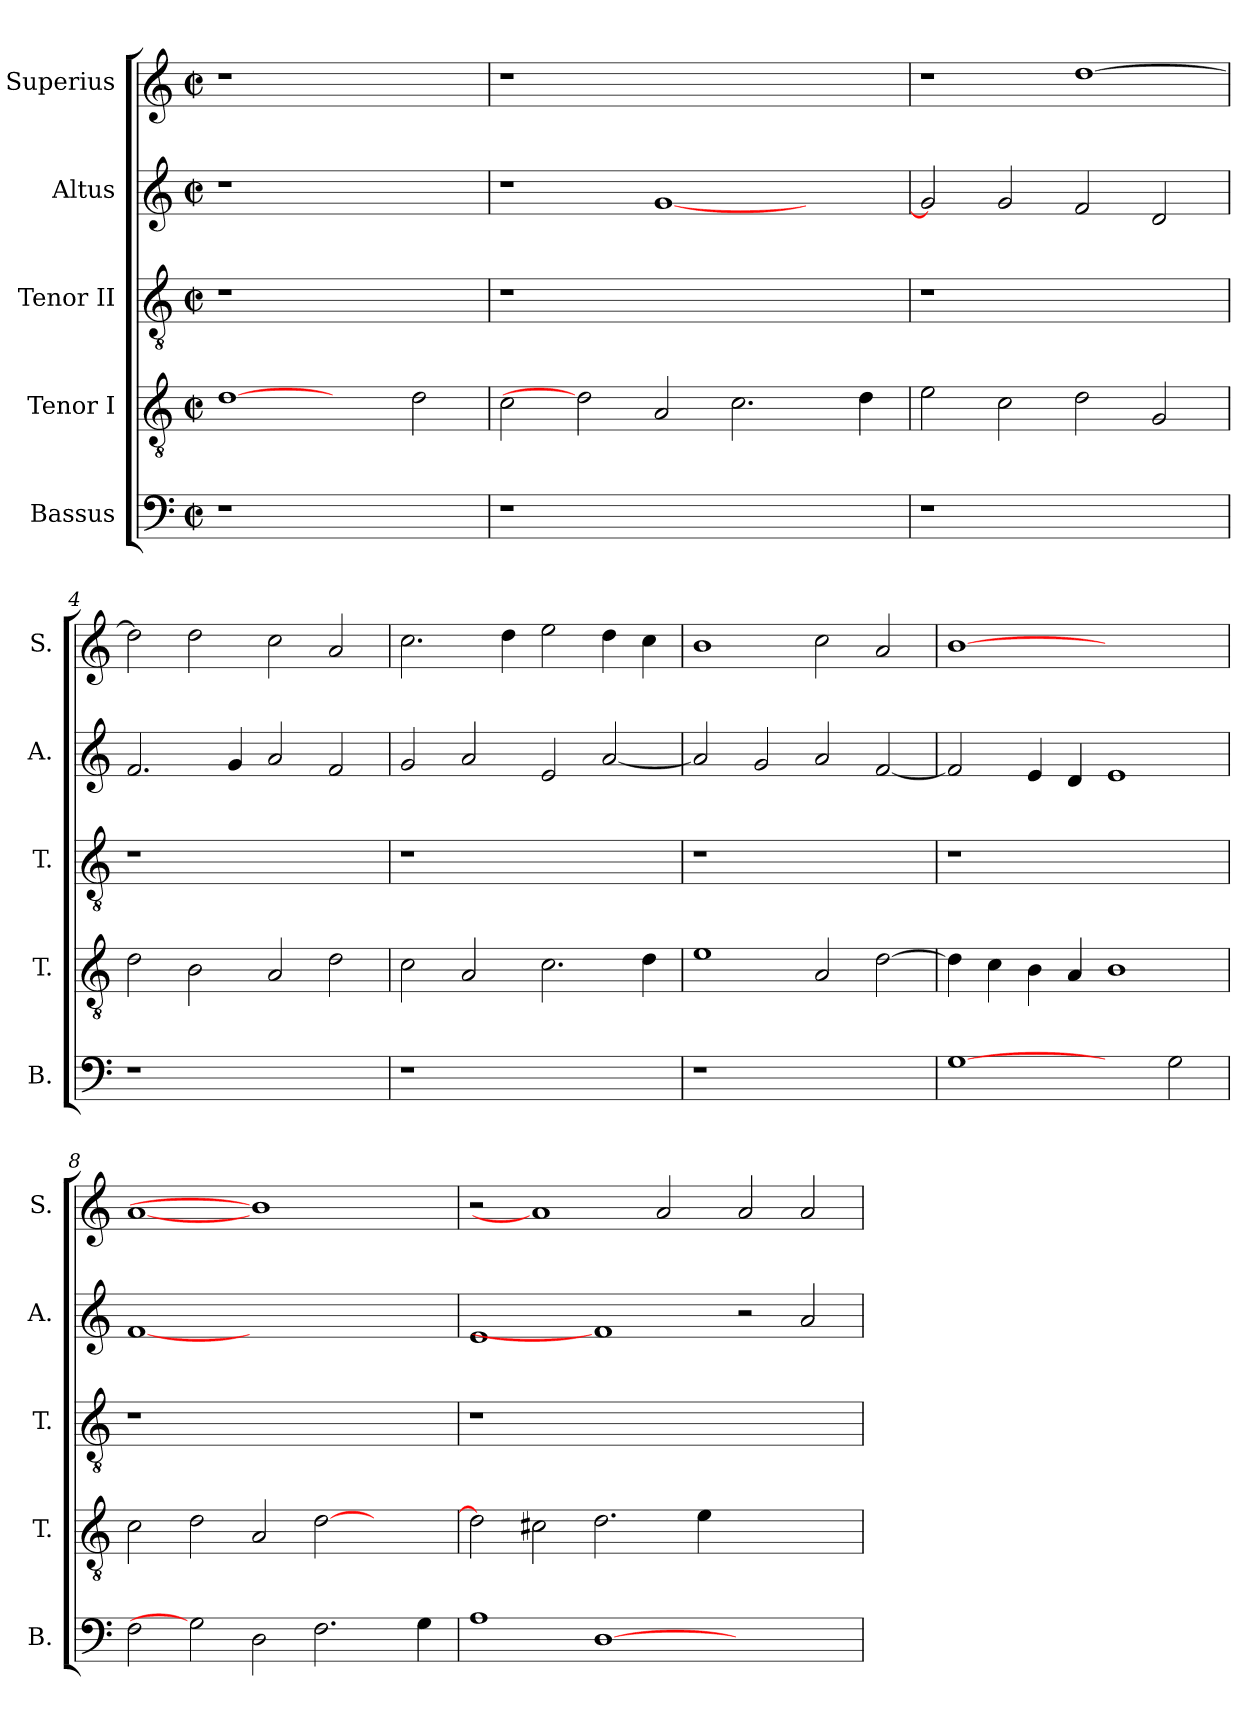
**kern	**kern	**kern	**kern	**kern
*part5	*part4	*part3	*part2	*part1
*staff5	*staff4	*staff3	*staff2	*staff1
*I"Bassus	*I"Tenor I	*I"Tenor II	*I"Altus	*I"Superius
*I'B.	*I'T.	*I'T.	*I'A.	*I'S.
!!LO:PB:g=z
*clefF4	*clefGv2	*clefGv2	*clefG2	*clefG2
*	*ITrd7c12	*ITrd7c12	*	*
*k[]	*k[]	*k[]	*k[]	*k[]
*C:	*C:	*C:	*C:	*C:
*M2/2	*M2/2	*M2/2	*M2/2	*M2/2
*met(c|)	*met(c|)	*met(c|)	*met(c|)	*met(c|)
=1	=1	=1	=1	=1
!LO:N:vis=1	!	!LO:N:vis=1	!LO:N:vis=1	!LO:N:vis=1
1r	[1Di	1r	1r	1r
1ryy	2ryy	1ryy	1ryy	1ryy
.	2Di\	.	.	.
=2	=2	=2	=2	=2
!LO:N:vis=1	!	!LO:N:vis=1	!	!LO:N:vis=1
1r	2Ci\	1r	1r	1r
.	2Di]	.	.	.
1.ryy	2AAi/	1.ryy	[<1gi	1.ryy
.	2.Ci\	.	.	.
.	.	.	2ryy	.
.	4Di\	.	.	.
=3	=3	=3	=3	=3
!LO:N:vis=1	!	!LO:N:vis=1	!	!
1r	2Ei\	1r	2gi/]	1r
.	2Ci\	.	2gi/	.
1ryy	2Di\	1ryy	2fi/	[>1ddi
.	2GGi/	.	2di/	.
=4	=4	=4	=4	=4
!LO:N:vis=1	!	!LO:N:vis=1	!	!
1r	2Di\	1r	2.fi/	2ddi\]
.	2BBi\	.	.	2ddi\
.	.	.	4gi/	.
1ryy	2AAi/	1ryy	2ai/	2cci\
.	2Di\	.	2fi/	2ai/
=5	=5	=5	=5	=5
!LO:N:vis=1	!	!LO:N:vis=1	!	!
1r	2Ci\	1r	2gi/	2.cci\
.	2AAi/	.	2ai/	.
.	.	.	.	4ddi\
1ryy	2.Ci\	1ryy	2ei/	2eei\
.	.	.	[<2ai/	4ddi\
.	4Di\	.	.	4cci\
!!LO:LB:g=z
=6	=6	=6	=6	=6
!LO:N:vis=1	!	!LO:N:vis=1	!	!
1r	1Ei	1r	2ai/]	1bi
.	.	.	2gi/	.
1ryy	2AAi/	1ryy	2ai/	2cci\
.	[>2Di\	.	[<2fi/	2ai/
=7	=7	=7	=7	=7
!	!	!LO:N:vis=1	!	!
[1Gi	4Di\]	1r	2fi/]	[1bi
.	4Ci\	.	.	.
.	4BBi\	.	4ei/	.
.	4AAi/	.	4di/	.
2ryy	1BBi	1ryy	1ei	1ryy
2Gi\	.	.	.	.
=8	=8	=8	=8	=8
!	!	!LO:N:vis=1	!	!
2Fi\	2Ci\	1r	[1fi	[1ai
2Gi]	2Di\	.	.	.
2Di\	2AAi/	1.ryy	1.ryy	1bi]
2.Fi\	[>2Di\	.	.	.
.	2ryy	.	.	2ryy
4Gi\	.	.	.	.
=9	=9	=9	=9	=9
!	!	!LO:N:vis=1	!	!
1Ai	2Di\]	1r	1ei	2r
.	2C#Xi\	.	.	1ai]
[>1Di	2.Di\	0ryy	1fi]	.
.	.	.	.	2ai/
.	4Ei\	.	.	.
1ryy	1ryy	.	2r	2ai/
.	.	.	2ai/	2ai/
=	=	=	=	=
*-	*-	*-	*-	*-
